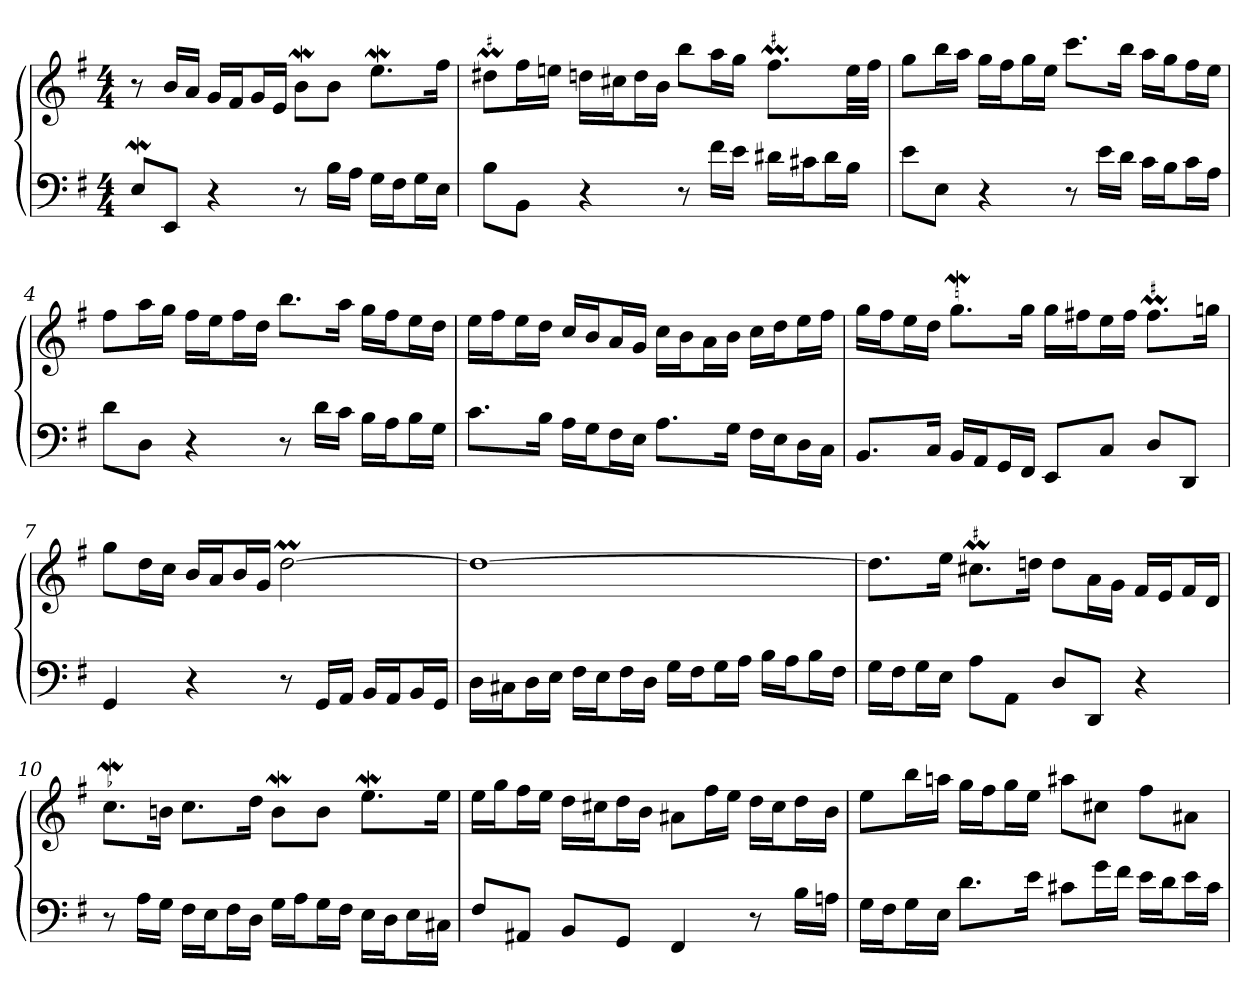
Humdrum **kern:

**kern	**kern
*part1	*part1
*staff2	*staff1
*clefF4	*clefG2
*k[f#]	*k[f#]
*e:	*e:
*M4/4	*M4/4
*MM51	*MM51
=1	=1
8EW/L	8r
8EE/J	16b/LL
.	16a/JJ
4r	16g/LL
.	16f#/J
.	16g/L
.	16e/JJ
8r	8bW\L
16B\LL	8b\J
16A\JJ	.
16G\LL	8.eeW\L
16F#\J	.
16G\L	.
16E\JJ	16ff#\Jk
=2	=2
!	!LO:MOR:acc=#
8B\L	8dd#XM\L
8BB\J	16ff#\L
.	16een\JJ
4r	16ddn\LL
.	16cc#X\J
.	16dd\L
.	16b\JJ
8r	8bb\L
16f#\LL	16aa\L
16e\JJ	16gg\JJ
!	!LO:MOR:acc=#
16d#X\LL	8.ff#M\L
16c#X\J	.
16d#\L	.
16B\JJ	32ee\LL
.	32ff#\JJJ
=3	=3
8e\L	8gg\L
8E\J	16bb\L
.	16aa\JJ
4r	16gg\LL
.	16ff#\J
.	16gg\L
.	16ee\JJ
8r	8.ccc\L
16e\LL	.
16d\JJ	16bb\Jk
16c\LL	16aa\LL
16B\J	16gg\J
16c\L	16ff#\L
16A\JJ	16ee\JJ
=4	=4
8d\L	8ff#\L
8D\J	16aa\L
.	16gg\JJ
4r	16ff#\LL
.	16ee\J
.	16ff#\L
.	16dd\JJ
8r	8.bb\L
16d\LL	.
16c\JJ	16aa\Jk
16B\LL	16gg\LL
16A\J	16ff#\J
16B\L	16ee\L
16G\JJ	16dd\JJ
=5	=5
8.c\L	16ee\LL
.	16ff#\J
.	16ee\L
16B\Jk	16dd\JJ
16A\LL	16cc/LL
16G\J	16b/J
16F#\L	16a/L
16E\JJ	16g/JJ
8.A\L	16cc\LL
.	16b\J
.	16a\L
16G\Jk	16b\JJ
16F#\LL	16cc\LL
16E\J	16dd\J
16D\L	16ee\L
16C\JJ	16ff#\JJ
=6	=6
8.BB/L	16gg\LL
.	16ff#\J
.	16ee\L
16C/Jk	16dd\JJ
16BB/LL	8.ggW\L
16AA/J	.
16GG/L	.
16FF#/JJ	16gg\Jk
8EE/L	16gg\LL
.	16ff#X\J
8C/J	16ee\L
.	16ff#\JJ
!	!LO:MOR:acc=#
8D/L	8.ff#M\L
8DD/J	.
.	16ggn\Jk
=7	=7
4GG	8gg\L
.	16dd\L
.	16cc\JJ
4r	16b/LL
.	16a/J
.	16b/L
.	16g/JJ
8r	[2ddM
16GG/LL	.
16AA/JJ	.
16BB/LL	.
16AA/J	.
16BB/L	.
16GG/JJ	.
=8	=8
16D\LL	1dd_
16C#X\J	.
16D\L	.
16E\JJ	.
16F#\LL	.
16E\J	.
16F#\L	.
16D\JJ	.
16G\LL	.
16F#\J	.
16G\L	.
16A\JJ	.
16B\LL	.
16A\J	.
16B\L	.
16F#\JJ	.
=9	=9
16G\LL	8.dd\L]
16F#\J	.
16G\L	.
16E\JJ	16ee\Jk
!	!LO:MOR:acc=#
8A\L	8.cc#XM\L
8AA\J	.
.	16ddn\Jk
8D/L	8dd\L
8DD/J	16a\L
.	16g\JJ
4r	16f#/LL
.	16e/J
.	16f#/L
.	16d/JJ
=10	=10
!	!LO:MOR:acc=-
8r	8.ccW\L
16A\LL	.
16G\JJ	16bn\Jk
16F#\LL	8.cc\L
16E\J	.
16F#\L	.
16D\JJ	16dd\Jk
16G\LL	8bW\L
16A\J	.
16G\L	8b\J
16F#\JJ	.
16E\LL	8.eeW\L
16D\J	.
16E\L	.
16C#X\JJ	16ee\Jk
=11	=11
8F#/L	16ee\LL
.	16gg\J
8AA#X/J	16ff#\L
.	16ee\JJ
8BB/L	16dd\LL
.	16cc#X\J
8GG/J	16dd\L
.	16b\JJ
4FF#	8a#X\L
.	16ff#\L
.	16ee\JJ
8r	16dd\LL
.	16cc#\J
16B\LL	16dd\L
16An\JJ	16b\JJ
=12	=12
16G\LL	8ee\L
16F#\J	.
16G\L	16bb\L
16E\JJ	16aan\JJ
8.d\L	16gg\LL
.	16ff#\J
.	16gg\L
16e\Jk	16ee\JJ
8c#X\L	8aa#X\L
16g\L	8cc#X\J
16f#\JJ	.
16e\LL	8ff#\L
16d\J	.
16e\L	8a#X\J
16c#\JJ	.
=	=
*-	*-
